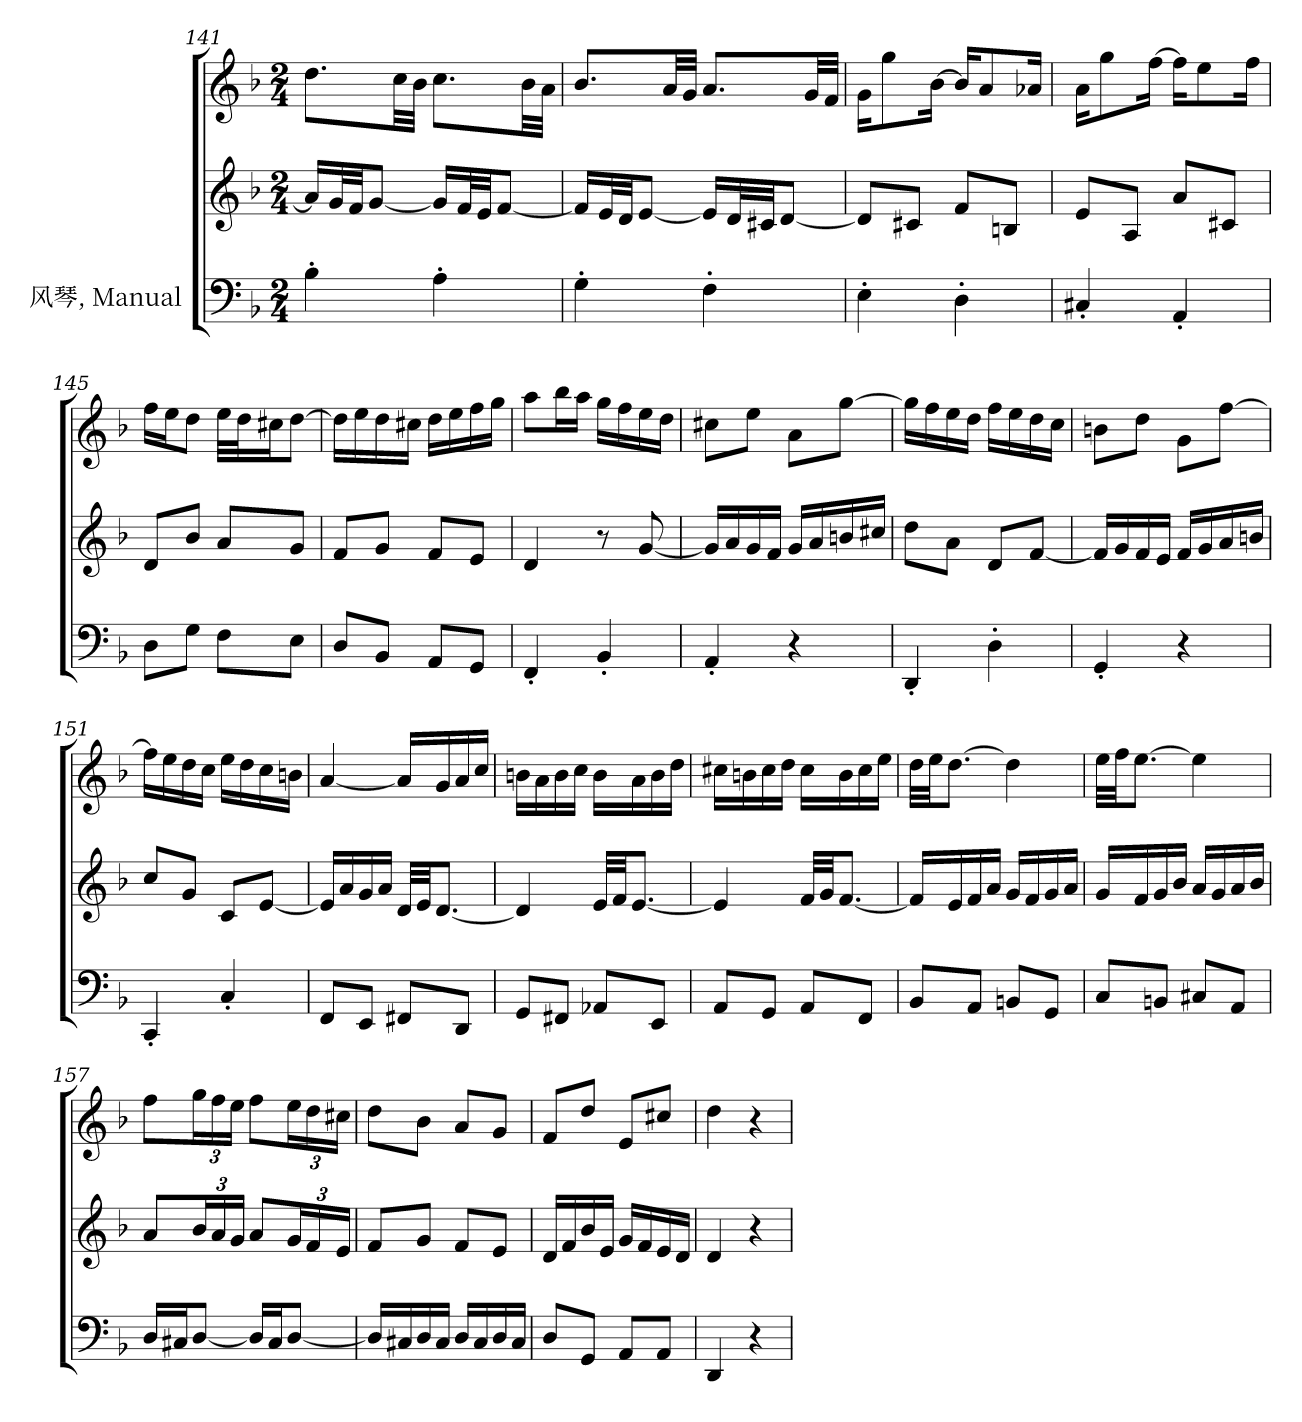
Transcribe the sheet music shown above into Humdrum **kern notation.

**kern	**kern	**kern
*part1	*part1	*part1
*staff3	*staff2	*staff1
*I"风琴, Manual	*	*
*clefF4	*clefG2	*clefG2
*k[b-]	*k[b-]	*k[b-]
*M2/4	*M2/4	*M2/4
=141	=141	=141
4B-'\	16a/LL]	8.dd\L
.	32g/L	.
.	32f/JJ	.
.	[8g/J	.
.	.	32cc\LL
.	.	32b-\JJJ
4A'\	16g/LL]	8.cc\L
.	32f/L	.
.	32e/JJ	.
.	[8f/J	.
.	.	32b-\LL
.	.	32a\JJJ
=142	=142	=142
4G'\	16f/LL]	8.b-/L
.	32e/L	.
.	32d/JJ	.
.	[8e/J	.
.	.	32a/LL
.	.	32g/JJJ
4F'\	16e/LL]	8.a/L
.	32d/L	.
.	32c#X/JJ	.
.	[8d/J	.
.	.	32g/LL
.	.	32f/JJJ
!!LO:PB:g=z
=143	=143	=143
4E'\	8d/L]	16g\KL
.	.	8gg\
.	8c#X/J	.
.	.	[16b-\Jk
4D'\	8f/L	16b-/KL]
.	.	8a/
.	8Bn/J	.
.	.	16a-X/Jk
=144	=144	=144
4C#X'/	8e/L	16a\KL
.	.	8gg\
.	8A/J	.
.	.	[16ff\Jk
4AA'/	8a/L	16ff\KL]
.	.	8ee\
.	8c#X/J	.
.	.	16ff\Jk
=145	=145	=145
8D\L	8d/L	16ff\LL
.	.	16ee\J
8G\J	8b-/J	8dd\J
8F\L	8a/L	32ee\LLL
.	.	32dd\J
.	.	16cc#X\J
8E\J	8g/J	[8dd\J
=146	=146	=146
8D/L	8f/L	16dd\LL]
.	.	16ee\
8BB-/J	8g/J	16dd\
.	.	16cc#X\JJ
8AA/L	8f/L	16dd\LL
.	.	16ee\
8GG/J	8e/J	16ff\
.	.	16gg\JJ
=147	=147	=147
4FF'/	4d/	8aa\L
.	.	16bb-\L
.	.	16aa\JJ
4BB-'/	8r	16gg\LL
.	.	16ff\
.	[8g/	16ee\
.	.	16dd\JJ
!!LO:LB:g=z
=148	=148	=148
4AA'/	16g/LL]	8cc#X\L
.	16a/	.
.	16g/	8ee\J
.	16f/JJ	.
4r	16g/LL	8a\L
.	16a/	.
.	16bn/	[8gg\J
.	16cc#X/JJ	.
=149	=149	=149
4DD'/	8dd\L	16gg\LL]
.	.	16ff\
.	8a\J	16ee\
.	.	16dd\JJ
4D'\	8d/L	16ff\LL
.	.	16ee\
.	[8f/J	16dd\
.	.	16cc\JJ
=150	=150	=150
4GG'/	16f/LL]	8bn\L
.	16g/	.
.	16f/	8dd\J
.	16e/JJ	.
4r	16f/LL	8g\L
.	16g/	.
.	16a/	[8ff\J
.	16bn/JJ	.
=151	=151	=151
4CC'/	8cc/L	16ff\LL]
.	.	16ee\
.	8g/J	16dd\
.	.	16cc\JJ
4C'/	8c/L	16ee\LL
.	.	16dd\
.	[8e/J	16cc\
.	.	16bn\JJ
!!LO:LB:g=z
=152	=152	=152
8FF/L	16e/LL]	[4a/
.	16a/	.
8EE/J	16g/	.
.	16a/JJ	.
8FF#X/L	32d/LLL	16a/LL]
.	32e/JJ	.
.	[8.d/J	16g/
8DD/J	.	16a/
.	.	16cc/JJ
=153	=153	=153
8GG/L	4d/]	16bn\LL
.	.	16a\
8FF#X/J	.	16b\
.	.	16cc\JJ
8AA-X/L	32e/LLL	16b\LL
.	32f/JJ	.
.	[8.e/J	16a\
8EE/J	.	16b\
.	.	16dd\JJ
=154	=154	=154
8AA/L	4e/]	16cc#X\LL
.	.	16bn\
8GG/J	.	16cc#\
.	.	16dd\JJ
8AA/L	32f/LLL	16cc#\LL
.	32g/JJ	.
.	[8.f/J	16b\
8FF/J	.	16cc#\
.	.	16ee\JJ
=155	=155	=155
8BB-/L	16f/LL]	32dd\LLL
.	.	32ee\JJ
.	16e/	[8.dd\J
8AA/J	16f/	.
.	16a/JJ	.
8BBn/L	16g/LL	4dd\]
.	16f/	.
8GG/J	16g/	.
.	16a/JJ	.
!!LO:LB:g=z
=156	=156	=156
8C/L	16g/LL	32ee\LLL
.	.	32ff\JJ
.	16f/	[8.ee\J
8BBn/J	16g/	.
.	16b-/JJ	.
8C#X/L	16a/LL	4ee\]
.	16g/	.
8AA/J	16a/	.
.	16b-/JJ	.
=157	=157	=157
*	*	*MM55
16D/LL	8a/L	8ff\L
16C#X/J	.	.
*	*Xbrackettup	*Xbrackettup
[8D/J	24b-/L	24gg\L
.	24a/	24ff\
.	24g/JJ	24ee\JJ
16D/LL]	8a/L	8ff\L
16C#/J	.	.
[8D/J	24g/L	24ee\L
.	24f/	24dd\
.	24e/JJ	24cc#X\JJ
=158	=158	=158
*	*	*MM50
16D/LL]	8f/L	8dd\L
16C#X/	.	.
16D/	8g/J	8b-\J
16C#/JJ	.	.
16D/LL	8f/L	8a/L
16C#/	.	.
16D/	8e/J	8g/J
16C#/JJ	.	.
=159	=159	=159
8D/L	16d/LL	8f/L
.	16f/	.
8GG/J	16b-/	8dd/J
.	16e/JJ	.
8AA/L	16g/LL	8e/L
.	16f/	.
8AA/J	16e/	8cc#X/J
.	16d/JJ	.
=160	=160	=160
*	*	*MM30
4DD/	4d/	4dd\
4r	4r	4r
=	=	=
*-	*-	*-
